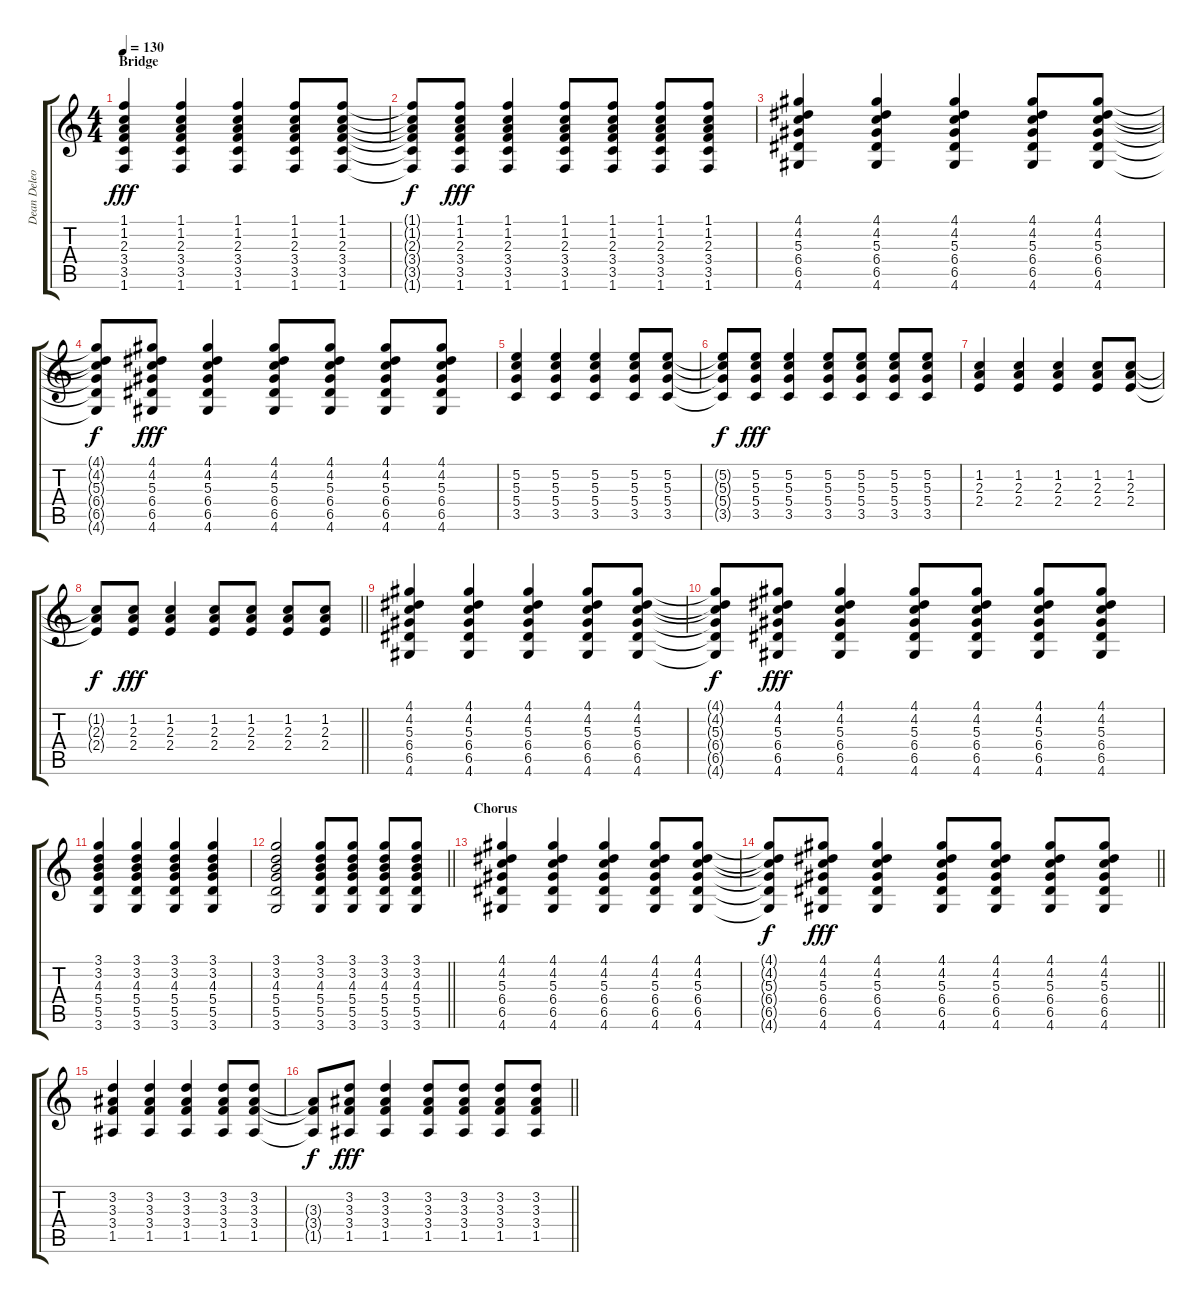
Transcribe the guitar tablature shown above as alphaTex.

\track ("Dean Deleo (Guitar 1)" "Dean Deleo") {instrument acousticguitarsteel}
\staff {score tabs}
\tuning (E4 B3 G3 D3 A2 E2) {hide}
\ts (4 4)
\section ("" "Bridge ")
\tempo 130
\clef g2
\ks c
(1.1 1.2 2.3 3.4 3.5 1.6).4{dy fff volume 6 instrument distortionguitar} (1.1 1.2 2.3 3.4 3.5 1.6).4 (1.1 1.2 2.3 3.4 3.5 1.6).4 (1.1 1.2 2.3 3.4 3.5 1.6).8 (1.1 1.2 2.3 3.4 3.5 1.6).8 |
(1.1{t} 1.2{t} 2.3{t} 3.4{t} 3.5{t} 1.6{t}).8{dy f} (1.1 1.2 2.3 3.4 3.5 1.6).8{dy fff} (1.1 1.2 2.3 3.4 3.5 1.6).4 (1.1 1.2 2.3 3.4 3.5 1.6).8 (1.1 1.2 2.3 3.4 3.5 1.6).8 (1.1 1.2 2.3 3.4 3.5 1.6).8 (1.1 1.2 2.3 3.4 3.5 1.6).8 |
(4.1 4.2 5.3 6.4 6.5 4.6).4 (4.1 4.2 5.3 6.4 6.5 4.6).4 (4.1 4.2 5.3 6.4 6.5 4.6).4 (4.1 4.2 5.3 6.4 6.5 4.6).8 (4.1 4.2 5.3 6.4 6.5 4.6).8 |
(4.1{t} 4.2{t} 5.3{t} 6.4{t} 6.5{t} 4.6{t}).8{dy f} (4.1 4.2 5.3 6.4 6.5 4.6).8{dy fff} (4.1 4.2 5.3 6.4 6.5 4.6).4 (4.1 4.2 5.3 6.4 6.5 4.6).8 (4.1 4.2 5.3 6.4 6.5 4.6).8 (4.1 4.2 5.3 6.4 6.5 4.6).8 (4.1 4.2 5.3 6.4 6.5 4.6).8 |
(5.2 5.3 5.4 3.5).4 (5.2 5.3 5.4 3.5).4 (5.2 5.3 5.4 3.5).4 (5.2 5.3 5.4 3.5).8 (5.2 5.3 5.4 3.5).8 |
(5.2{t} 5.3{t} 5.4{t} 3.5{t}).8{dy f} (5.2 5.3 5.4 3.5).8{dy fff} (5.2 5.3 5.4 3.5).4 (5.2 5.3 5.4 3.5).8 (5.2 5.3 5.4 3.5).8 (5.2 5.3 5.4 3.5).8 (5.2 5.3 5.4 3.5).8 |
(1.2 2.3 2.4).4 (1.2 2.3 2.4).4 (1.2 2.3 2.4).4 (1.2 2.3 2.4).8 (1.2 2.3 2.4).8 |
\barLineRight lightlight
(1.2{t} 2.3{t} 2.4{t}).8{dy f} (1.2 2.3 2.4).8{dy fff} (1.2 2.3 2.4).4 (1.2 2.3 2.4).8 (1.2 2.3 2.4).8 (1.2 2.3 2.4).8 (1.2 2.3 2.4).8 |
\section ("" "")
(4.1 4.2 5.3 6.4 6.5 4.6).4 (4.1 4.2 5.3 6.4 6.5 4.6).4 (4.1 4.2 5.3 6.4 6.5 4.6).4 (4.1 4.2 5.3 6.4 6.5 4.6).8 (4.1 4.2 5.3 6.4 6.5 4.6).8 |
(4.1{t} 4.2{t} 5.3{t} 6.4{t} 6.5{t} 4.6{t}).8{dy f} (4.1 4.2 5.3 6.4 6.5 4.6).8{dy fff} (4.1 4.2 5.3 6.4 6.5 4.6).4 (4.1 4.2 5.3 6.4 6.5 4.6).8 (4.1 4.2 5.3 6.4 6.5 4.6).8 (4.1 4.2 5.3 6.4 6.5 4.6).8 (4.1 4.2 5.3 6.4 6.5 4.6).8 |
(3.1 3.2 4.3 5.4 5.5 3.6).4 (3.1 3.2 4.3 5.4 5.5 3.6).4 (3.1 3.2 4.3 5.4 5.5 3.6).4 (3.1 3.2 4.3 5.4 5.5 3.6).4 |
\barLineRight lightlight
(3.1 3.2 4.3 5.4 5.5 3.6).2 (3.1 3.2 4.3 5.4 5.5 3.6).8 (3.1 3.2 4.3 5.4 5.5 3.6).8 (3.1 3.2 4.3 5.4 5.5 3.6).8 (3.1 3.2 4.3 5.4 5.5 3.6).8 |
\section ("" "Chorus")
(4.1 4.2 5.3 6.4 6.5 4.6).4 (4.1 4.2 5.3 6.4 6.5 4.6).4 (4.1 4.2 5.3 6.4 6.5 4.6).4 (4.1 4.2 5.3 6.4 6.5 4.6).8 (4.1 4.2 5.3 6.4 6.5 4.6).8 |
\barLineRight lightlight
(4.1{t} 4.2{t} 5.3{t} 6.4{t} 6.5{t} 4.6{t}).8{dy f} (4.1 4.2 5.3 6.4 6.5 4.6).8{dy fff} (4.1 4.2 5.3 6.4 6.5 4.6).4 (4.1 4.2 5.3 6.4 6.5 4.6).8 (4.1 4.2 5.3 6.4 6.5 4.6).8 (4.1 4.2 5.3 6.4 6.5 4.6).8 (4.1 4.2 5.3 6.4 6.5 4.6).8 |
(3.2 3.3 3.4 1.5).4 (3.2 3.3 3.4 1.5).4 (3.2 3.3 3.4 1.5).4 (3.2 3.3 3.4 1.5).8 (3.2 3.3 3.4 1.5).8 |
\barLineRight lightlight
(3.3{t} 3.4{t} 1.5{t}).8{dy f} (3.2 3.3 3.4 1.5).8{dy fff} (3.2 3.3 3.4 1.5).4 (3.2 3.3 3.4 1.5).8 (3.2 3.3 3.4 1.5).8 (3.2 3.3 3.4 1.5).8 (3.2 3.3 3.4 1.5).8
